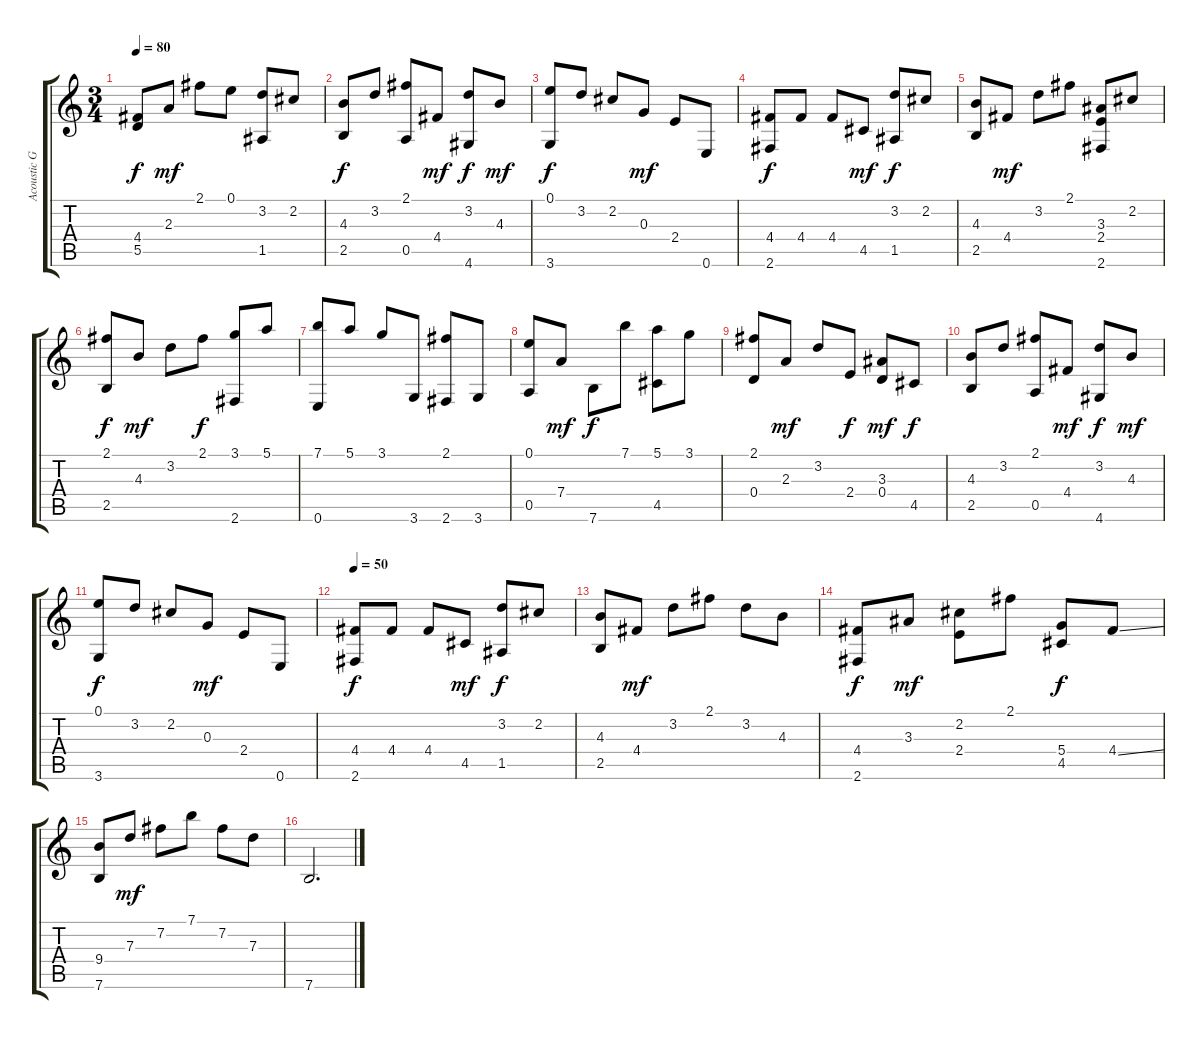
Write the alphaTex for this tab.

\track ("Acoustic Guitar" "Acoustic G") {instrument acousticguitarnylon}
\staff {score tabs}
\tuning (E4 B3 G3 D3 A2 E2) {hide}
\ts (3 4)
\tempo 80
\clef g2
\ks c
(4.4 5.5).8{dy f} 2.3.8{dy mf} 2.1.8 0.1.8 (3.2 1.5).8 2.2.8 |
(4.3 2.5).8{dy f} 3.2.8 (2.1 0.5).8 4.4.8{dy mf} (3.2 4.6).8{dy f} 4.3.8{dy mf} |
(0.1 3.6).8{dy f} 3.2.8 2.2.8 0.3.8{dy mf} 2.4.8 0.6.8 |
(4.4 2.6).8{dy f} 4.4.8 4.4.8 4.5.8{dy mf} (3.2 1.5).8{dy f} 2.2.8 |
(4.3 2.5).8 4.4.8{dy mf} 3.2.8 2.1.8 (3.3 2.4 2.6).8 2.2.8 |
(2.1 2.5).8{dy f} 4.3.8{dy mf} 3.2.8 2.1.8{dy f} (3.1 2.6).8 5.1.8 |
(7.1 0.6).8 5.1.8 3.1.8 3.6.8 (2.1 2.6).8 3.6.8 |
(0.1 0.5).8 7.4.8{dy mf} 7.6.8{dy f} 7.1.8 (5.1 4.5).8 3.1.8 |
(2.1 0.4).8 2.3.8{dy mf} 3.2.8 2.4.8{dy f} (3.3 0.4).8{dy mf} 4.5.8{dy f} |
(4.3 2.5).8 3.2.8 (2.1 0.5).8 4.4.8{dy mf} (3.2 4.6).8{dy f} 4.3.8{dy mf} |
(0.1 3.6).8{dy f} 3.2.8 2.2.8 0.3.8{dy mf} 2.4.8 0.6.8 |
\tempo 50
(4.4 2.6).8{dy f} 4.4.8 4.4.8 4.5.8{dy mf} (3.2 1.5).8{dy f} 2.2.8 |
(4.3 2.5).8 4.4.8{dy mf} 3.2.8 2.1.8 3.2.8 4.3.8 |
(4.4 2.6).8{dy f} 3.3.8{dy mf} (2.2 2.4).8 2.1.8 (5.4 4.5).8{dy f} 4.4{ss}.8 |
(9.4 7.6).8 7.3.8{dy mf} 7.2.8 7.1.8 7.2.8 7.3.8 |
7.6.2{d}
